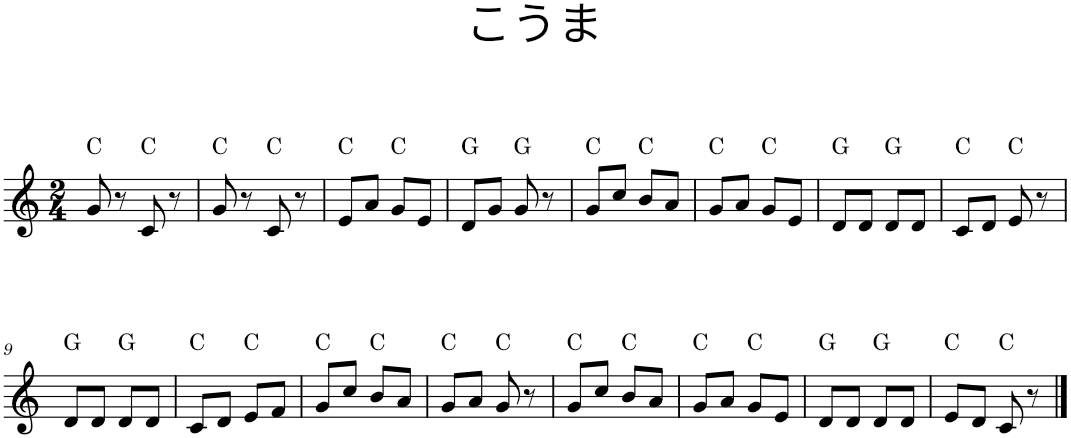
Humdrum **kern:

**kern	**harte
*part1	*part1
*staff1	*
*I"Piano	*
*I'Pno.	*
*clefG2	*
*k[]	*
*M2/4	*
=1	=1
8g/	C:maj
8r	.
8c/	C:maj
8r	.
=2	=2
8g/	C:maj
8r	.
8c/	C:maj
8r	.
=3	=3
8e/L	C:maj
8a/J	.
8g/L	C:maj
8e/J	.
=4	=4
8d/L	G:maj
8g/J	.
8g/	G:maj
8r	.
=5	=5
8g/L	C:maj
8cc/J	.
8b/L	C:maj
8a/J	.
=6	=6
8g/L	C:maj
8a/J	.
8g/L	C:maj
8e/J	.
=7	=7
8d/L	G:maj
8d/J	.
8d/L	G:maj
8d/J	.
=8	=8
8c/L	C:maj
8d/J	.
8e/	C:maj
8r	.
!!LO:LB:g=z
=9	=9
8d/L	G:maj
8d/J	.
8d/L	G:maj
8d/J	.
=10	=10
8c/L	C:maj
8d/J	.
8e/L	C:maj
8f/J	.
=11	=11
8g/L	C:maj
8cc/J	.
8b/L	C:maj
8a/J	.
=12	=12
8g/L	C:maj
8a/J	.
8g/	C:maj
8r	.
=13	=13
8g/L	C:maj
8cc/J	.
8b/L	C:maj
8a/J	.
=14	=14
8g/L	C:maj
8a/J	.
8g/L	C:maj
8e/J	.
=15	=15
8d/L	G:maj
8d/J	.
8d/L	G:maj
8d/J	.
=16	=16
8e/L	C:maj
8d/J	.
8c/	C:maj
8r	.
==	==
*-	*-
